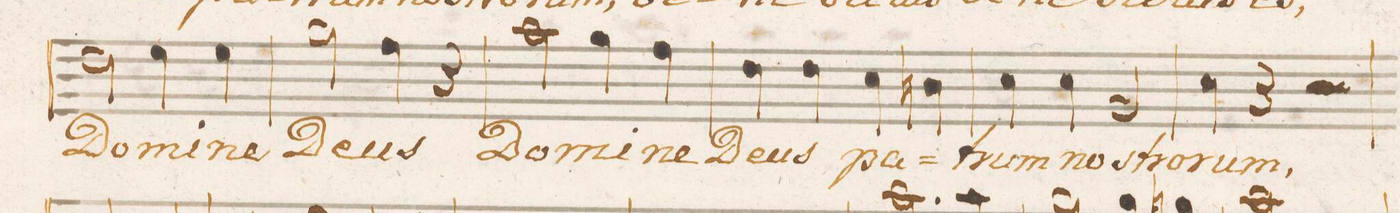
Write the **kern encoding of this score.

**kern	**text	**dynam
*I"Basso.	*	*
*clefF4	*	*
*k[b-e-a-d-]	*	*
*met(C.)	*	*
*M4/4	*	*
2F\	Do-	.
4G\	-mi-	.
4G\	-ne	.
=12	=12	=12
2B-\	De-	.
4A-\	-us	.
4r	.	.
=13	=13	=13
2c\	Do-	.
4B-\	-mi-	.
4A-\	-ne	.
=14	=14	=14
4F\	De-	.
4F\	-us	.
4E-\	pa-	.
4Dn\	.	.
=15	=15	=15
4E-\	-trum	.
4E-\	no-	.
2BB-/	-stro-	.
=16	=16	=16
4E-\	-rum,	.
4r	.	.
2r	.	.
=17	=17	=17
*-	*-	*-
